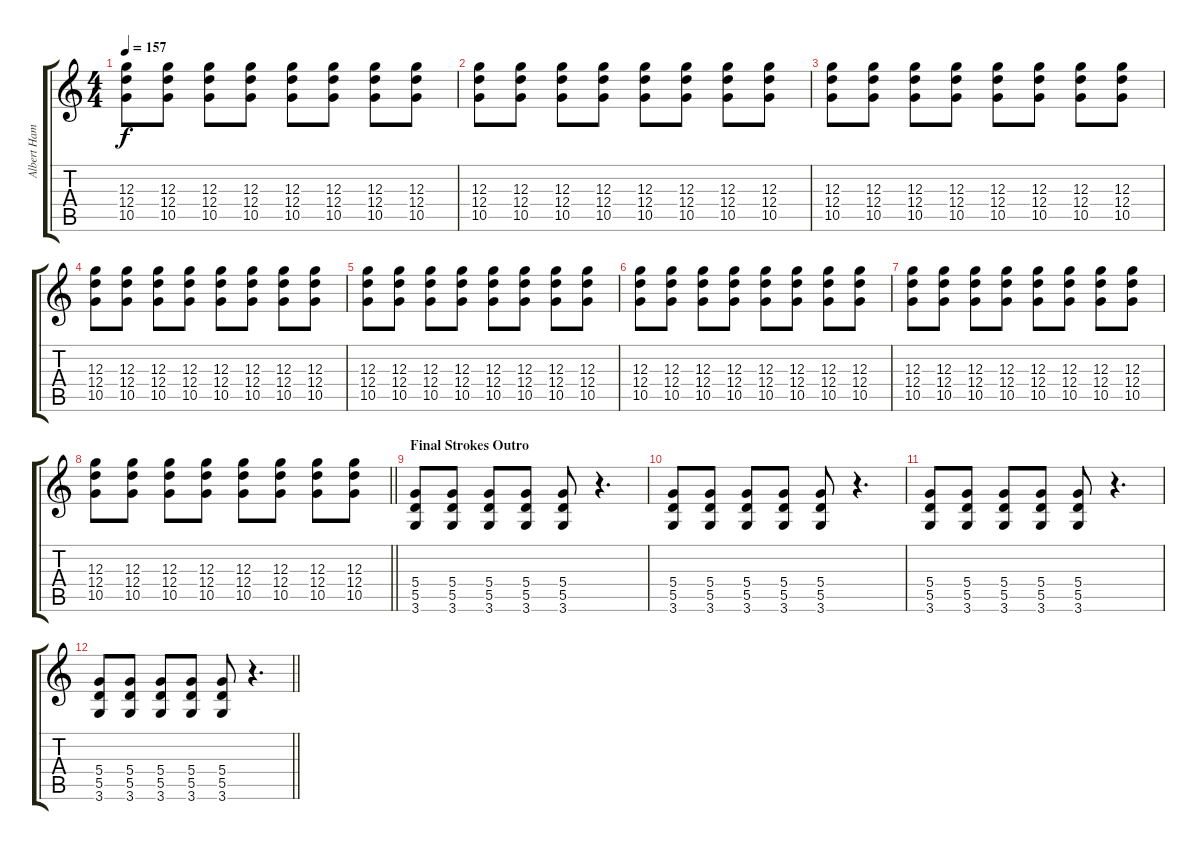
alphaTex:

\track ("Albert Hammond Jr. - Rhythm Guitar" "Albert Ham") {instrument overdrivenguitar}
\staff {score tabs}
\tuning (E4 B3 G3 D3 A2 E2) {hide}
\ts (4 4)
\tempo 157
\clef g2
\ks c
(12.3 12.4 10.5).8{dy f} (12.3 12.4 10.5).8 (12.3 12.4 10.5).8 (12.3 12.4 10.5).8 (12.3 12.4 10.5).8 (12.3 12.4 10.5).8 (12.3 12.4 10.5).8 (12.3 12.4 10.5).8 |
(12.3 12.4 10.5).8 (12.3 12.4 10.5).8 (12.3 12.4 10.5).8 (12.3 12.4 10.5).8 (12.3 12.4 10.5).8 (12.3 12.4 10.5).8 (12.3 12.4 10.5).8 (12.3 12.4 10.5).8 |
(12.3 12.4 10.5).8 (12.3 12.4 10.5).8 (12.3 12.4 10.5).8 (12.3 12.4 10.5).8 (12.3 12.4 10.5).8 (12.3 12.4 10.5).8 (12.3 12.4 10.5).8 (12.3 12.4 10.5).8 |
(12.3 12.4 10.5).8 (12.3 12.4 10.5).8 (12.3 12.4 10.5).8 (12.3 12.4 10.5).8 (12.3 12.4 10.5).8 (12.3 12.4 10.5).8 (12.3 12.4 10.5).8 (12.3 12.4 10.5).8 |
(12.3 12.4 10.5).8 (12.3 12.4 10.5).8 (12.3 12.4 10.5).8 (12.3 12.4 10.5).8 (12.3 12.4 10.5).8 (12.3 12.4 10.5).8 (12.3 12.4 10.5).8 (12.3 12.4 10.5).8 |
(12.3 12.4 10.5).8 (12.3 12.4 10.5).8 (12.3 12.4 10.5).8 (12.3 12.4 10.5).8 (12.3 12.4 10.5).8 (12.3 12.4 10.5).8 (12.3 12.4 10.5).8 (12.3 12.4 10.5).8 |
(12.3 12.4 10.5).8 (12.3 12.4 10.5).8 (12.3 12.4 10.5).8 (12.3 12.4 10.5).8 (12.3 12.4 10.5).8 (12.3 12.4 10.5).8 (12.3 12.4 10.5).8 (12.3 12.4 10.5).8 |
\barLineRight lightlight
(12.3 12.4 10.5).8 (12.3 12.4 10.5).8 (12.3 12.4 10.5).8 (12.3 12.4 10.5).8 (12.3 12.4 10.5).8 (12.3 12.4 10.5).8 (12.3 12.4 10.5).8 (12.3 12.4 10.5).8 |
\section ("" "Final Strokes Outro")
(5.4 5.5 3.6).8 (5.4 5.5 3.6).8 (5.4 5.5 3.6).8 (5.4 5.5 3.6).8 (5.4 5.5 3.6).8 r.4{d} |
(5.4 5.5 3.6).8 (5.4 5.5 3.6).8 (5.4 5.5 3.6).8 (5.4 5.5 3.6).8 (5.4 5.5 3.6).8 r.4{d} |
(5.4 5.5 3.6).8 (5.4 5.5 3.6).8 (5.4 5.5 3.6).8 (5.4 5.5 3.6).8 (5.4 5.5 3.6).8 r.4{d} |
\barLineRight lightlight
(5.4 5.5 3.6).8 (5.4 5.5 3.6).8 (5.4 5.5 3.6).8 (5.4 5.5 3.6).8 (5.4 5.5 3.6).8 r.4{d}
